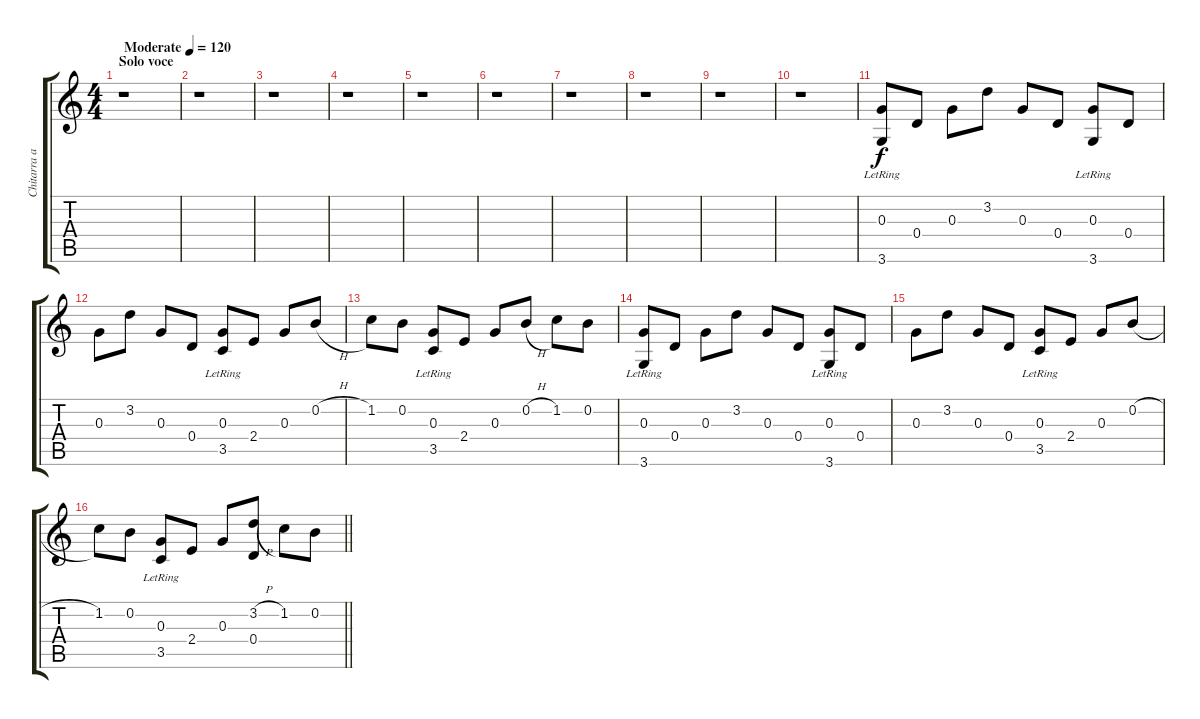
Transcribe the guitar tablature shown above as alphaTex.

\track ("Chitarra arpeggio" "Chitarra a") {instrument acousticguitarsteel}
\staff {score tabs}
\tuning (E4 B3 G3 D3 A2 E2) {hide}
\ts (4 4)
\section ("" "Solo voce")
\tempo (120 "Moderate")
\clef g2
\ks c
r.1{dy f instrument acousticguitarsteel} |
r.1 |
r.1 |
r.1 |
r.1 |
r.1 |
r.1 |
r.1 |
r.1 |
r.1 |
(0.3 3.6{lr}).8 0.4.8 0.3.8 3.2.8 0.3.8 0.4.8 (0.3 3.6{lr}).8 0.4.8 |
0.3.8 3.2.8 0.3.8 0.4.8 (0.3 3.5{lr}).8 2.4.8 0.3.8 0.2{h}.8 |
1.2.8 0.2.8 (0.3{lr} 3.5).8 2.4.8 0.3.8 0.2{h}.8 1.2.8 0.2.8 |
(0.3 3.6{lr}).8 0.4.8 0.3.8 3.2.8 0.3.8 0.4.8 (0.3 3.6{lr}).8 0.4.8 |
0.3.8 3.2.8 0.3.8 0.4.8 (0.3 3.5{lr}).8 2.4.8 0.3.8 0.2{h}.8 |
\barLineRight lightlight
1.2.8 0.2.8 (0.3{lr} 3.5).8 2.4.8 0.3.8 (3.2{h} 0.4).8 1.2.8 0.2.8
